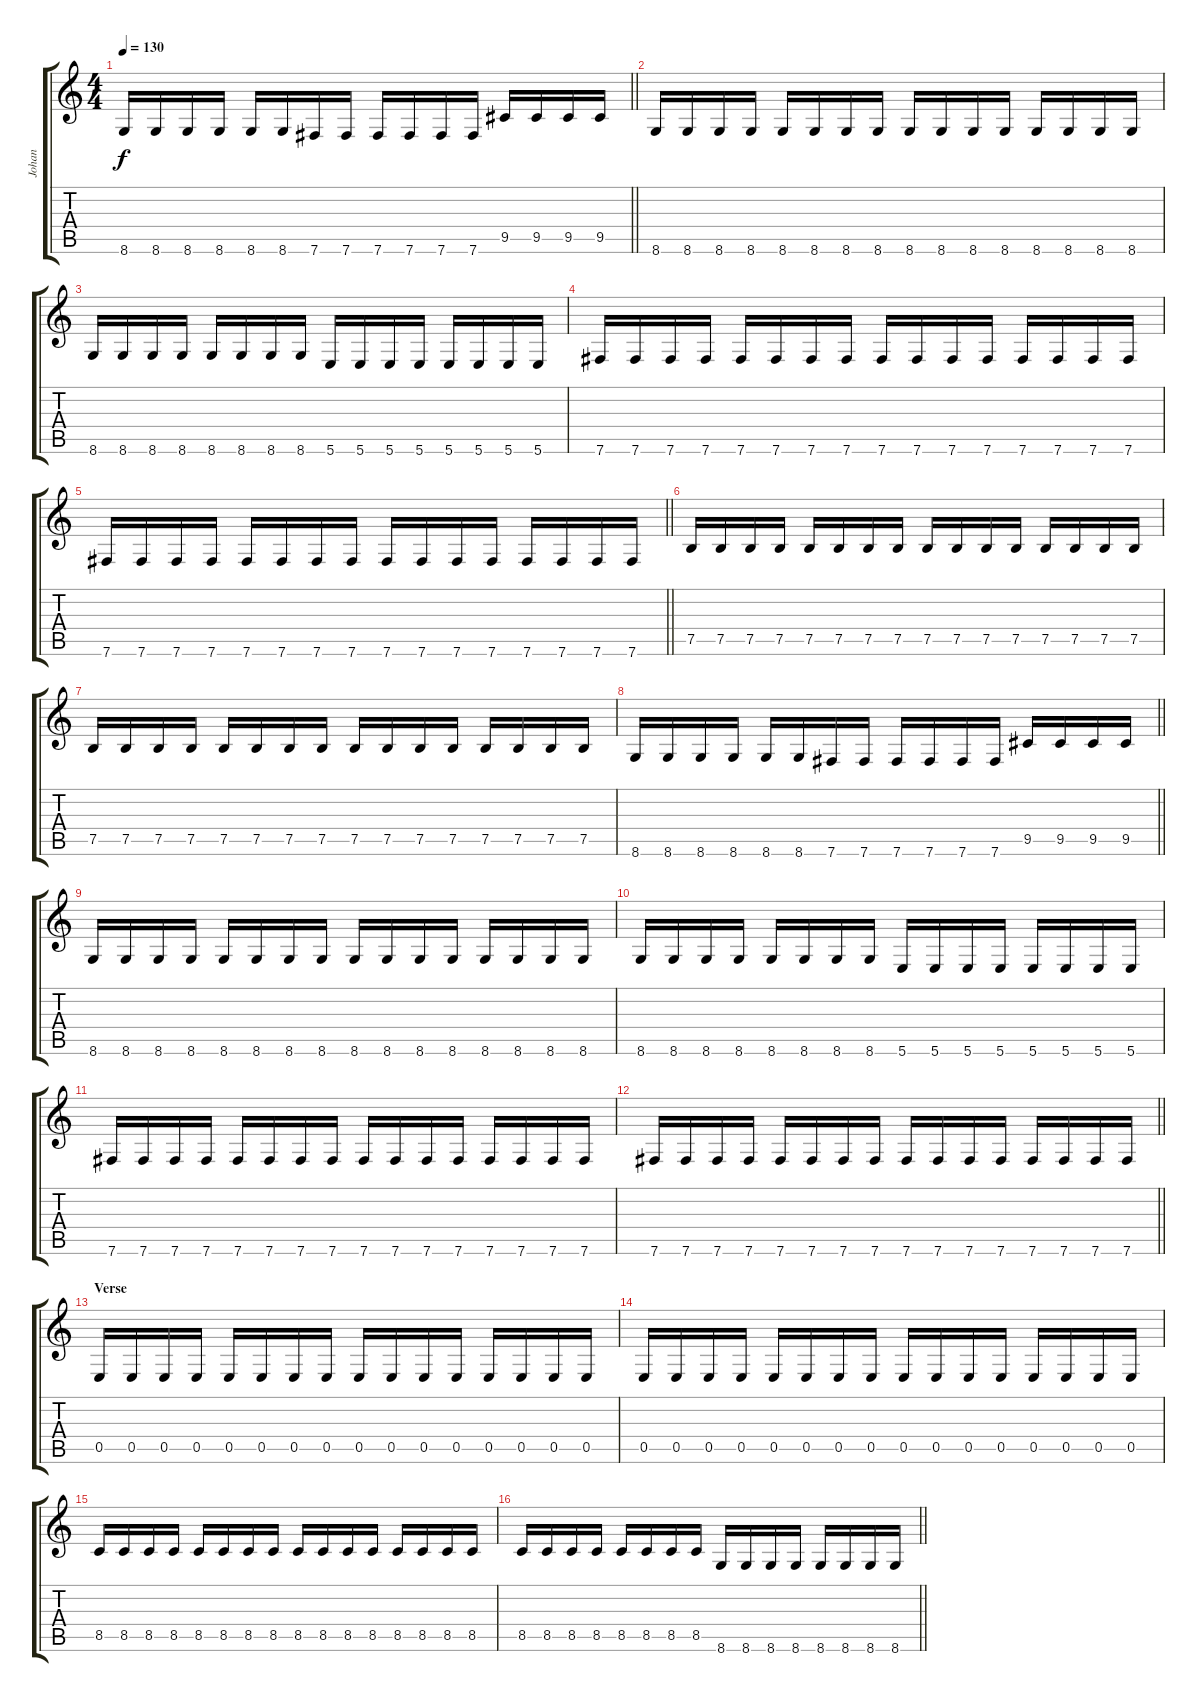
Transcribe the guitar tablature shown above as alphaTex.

\track ("Johan" "Johan") {instrument distortionguitar}
\staff {score tabs}
\tuning (B3 Gb3 D3 A2 E2 B1) {hide}
\ts (4 4)
\tempo 130
\clef g2
\barLineRight lightlight
\ks c
8.6.16{dy f} 8.6.16 8.6.16 8.6.16 8.6.16 8.6.16 7.6.16 7.6.16 7.6.16 7.6.16 7.6.16 7.6.16 9.5.16 9.5.16 9.5.16 9.5.16 |
\section ("" "")
8.6.16 8.6.16 8.6.16 8.6.16 8.6.16 8.6.16 8.6.16 8.6.16 8.6.16 8.6.16 8.6.16 8.6.16 8.6.16 8.6.16 8.6.16 8.6.16 |
8.6.16 8.6.16 8.6.16 8.6.16 8.6.16 8.6.16 8.6.16 8.6.16 5.6.16 5.6.16 5.6.16 5.6.16 5.6.16 5.6.16 5.6.16 5.6.16 |
7.6.16 7.6.16 7.6.16 7.6.16 7.6.16 7.6.16 7.6.16 7.6.16 7.6.16 7.6.16 7.6.16 7.6.16 7.6.16 7.6.16 7.6.16 7.6.16 |
\barLineRight lightlight
7.6.16 7.6.16 7.6.16 7.6.16 7.6.16 7.6.16 7.6.16 7.6.16 7.6.16 7.6.16 7.6.16 7.6.16 7.6.16 7.6.16 7.6.16 7.6.16 |
\section ("" "")
7.5.16 7.5.16 7.5.16 7.5.16 7.5.16 7.5.16 7.5.16 7.5.16 7.5.16 7.5.16 7.5.16 7.5.16 7.5.16 7.5.16 7.5.16 7.5.16 |
7.5.16 7.5.16 7.5.16 7.5.16 7.5.16 7.5.16 7.5.16 7.5.16 7.5.16 7.5.16 7.5.16 7.5.16 7.5.16 7.5.16 7.5.16 7.5.16 |
\barLineRight lightlight
8.6.16 8.6.16 8.6.16 8.6.16 8.6.16 8.6.16 7.6.16 7.6.16 7.6.16 7.6.16 7.6.16 7.6.16 9.5.16 9.5.16 9.5.16 9.5.16 |
\section ("" "")
8.6.16 8.6.16 8.6.16 8.6.16 8.6.16 8.6.16 8.6.16 8.6.16 8.6.16 8.6.16 8.6.16 8.6.16 8.6.16 8.6.16 8.6.16 8.6.16 |
8.6.16 8.6.16 8.6.16 8.6.16 8.6.16 8.6.16 8.6.16 8.6.16 5.6.16 5.6.16 5.6.16 5.6.16 5.6.16 5.6.16 5.6.16 5.6.16 |
7.6.16 7.6.16 7.6.16 7.6.16 7.6.16 7.6.16 7.6.16 7.6.16 7.6.16 7.6.16 7.6.16 7.6.16 7.6.16 7.6.16 7.6.16 7.6.16 |
\barLineRight lightlight
7.6.16 7.6.16 7.6.16 7.6.16 7.6.16 7.6.16 7.6.16 7.6.16 7.6.16 7.6.16 7.6.16 7.6.16 7.6.16 7.6.16 7.6.16 7.6.16 |
\section ("" "Verse")
0.5.16 0.5.16 0.5.16 0.5.16 0.5.16 0.5.16 0.5.16 0.5.16 0.5.16 0.5.16 0.5.16 0.5.16 0.5.16 0.5.16 0.5.16 0.5.16 |
0.5.16 0.5.16 0.5.16 0.5.16 0.5.16 0.5.16 0.5.16 0.5.16 0.5.16 0.5.16 0.5.16 0.5.16 0.5.16 0.5.16 0.5.16 0.5.16 |
8.5.16 8.5.16 8.5.16 8.5.16 8.5.16 8.5.16 8.5.16 8.5.16 8.5.16 8.5.16 8.5.16 8.5.16 8.5.16 8.5.16 8.5.16 8.5.16 |
\barLineRight lightlight
8.5.16 8.5.16 8.5.16 8.5.16 8.5.16 8.5.16 8.5.16 8.5.16 8.6.16 8.6.16 8.6.16 8.6.16 8.6.16 8.6.16 8.6.16 8.6.16
